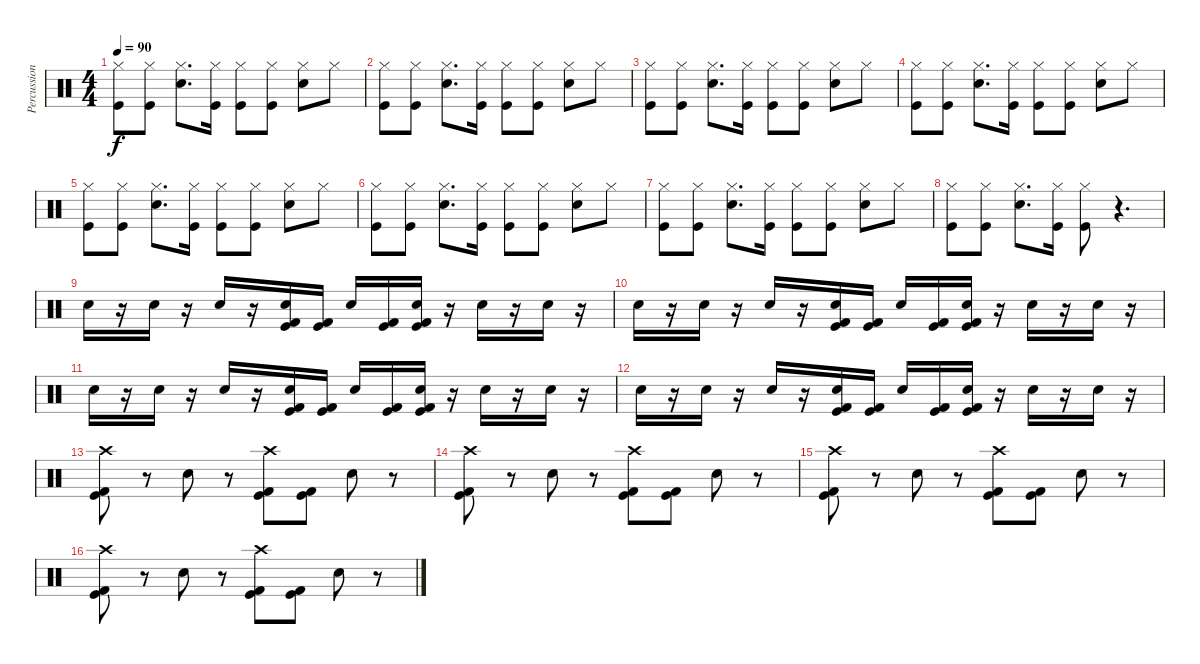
\track ("Percussions" "Percussion") {instrument percussion}
\staff {score}
\articulation defaults
\ts (4 4)
\tempo 90
\clef neutral
\ks c
("Hi-Hat (closed)" "Kick (hit)").8{dy f} ("Hi-Hat (closed)" "Kick (hit)").8 ("Hi-Hat (closed)" "Snare (hit) 2").8{d} ("Hi-Hat (closed)" "Kick (hit)").16 ("Hi-Hat (closed)" "Kick (hit)").8 ("Hi-Hat (closed)" "Kick (hit)").8 ("Hi-Hat (closed)" "Snare (hit) 2").8 "Hi-Hat (closed)".8 |
("Hi-Hat (closed)" "Kick (hit)").8 ("Hi-Hat (closed)" "Kick (hit)").8 ("Hi-Hat (closed)" "Snare (hit) 2").8{d} ("Hi-Hat (closed)" "Kick (hit)").16 ("Hi-Hat (closed)" "Kick (hit)").8 ("Hi-Hat (closed)" "Kick (hit)").8 ("Hi-Hat (closed)" "Snare (hit) 2").8 "Hi-Hat (closed)".8 |
("Hi-Hat (closed)" "Kick (hit)").8 ("Hi-Hat (closed)" "Kick (hit)").8 ("Hi-Hat (closed)" "Snare (hit) 2").8{d} ("Hi-Hat (closed)" "Kick (hit)").16 ("Hi-Hat (closed)" "Kick (hit)").8 ("Hi-Hat (closed)" "Kick (hit)").8 ("Hi-Hat (closed)" "Snare (hit) 2").8 "Hi-Hat (closed)".8 |
("Hi-Hat (closed)" "Kick (hit)").8 ("Hi-Hat (closed)" "Kick (hit)").8 ("Hi-Hat (closed)" "Snare (hit) 2").8{d} ("Hi-Hat (closed)" "Kick (hit)").16 ("Hi-Hat (closed)" "Kick (hit)").8 ("Hi-Hat (closed)" "Kick (hit)").8 ("Hi-Hat (closed)" "Snare (hit) 2").8 "Hi-Hat (closed)".8 |
("Hi-Hat (closed)" "Kick (hit)").8 ("Hi-Hat (closed)" "Kick (hit)").8 ("Hi-Hat (closed)" "Snare (hit) 2").8{d} ("Hi-Hat (closed)" "Kick (hit)").16 ("Hi-Hat (closed)" "Kick (hit)").8 ("Hi-Hat (closed)" "Kick (hit)").8 ("Hi-Hat (closed)" "Snare (hit) 2").8 "Hi-Hat (closed)".8 |
("Hi-Hat (closed)" "Kick (hit)").8 ("Hi-Hat (closed)" "Kick (hit)").8 ("Hi-Hat (closed)" "Snare (hit) 2").8{d} ("Hi-Hat (closed)" "Kick (hit)").16 ("Hi-Hat (closed)" "Kick (hit)").8 ("Hi-Hat (closed)" "Kick (hit)").8 ("Hi-Hat (closed)" "Snare (hit) 2").8 "Hi-Hat (closed)".8 |
("Hi-Hat (closed)" "Kick (hit)").8 ("Hi-Hat (closed)" "Kick (hit)").8 ("Hi-Hat (closed)" "Snare (hit) 2").8{d} ("Hi-Hat (closed)" "Kick (hit)").16 ("Hi-Hat (closed)" "Kick (hit)").8 ("Hi-Hat (closed)" "Kick (hit)").8 ("Hi-Hat (closed)" "Snare (hit) 2").8 "Hi-Hat (closed)".8 |
("Hi-Hat (closed)" "Kick (hit)").8 ("Hi-Hat (closed)" "Kick (hit)").8 ("Hi-Hat (closed)" "Snare (hit) 2").8{d} ("Hi-Hat (closed)" "Kick (hit)").16 ("Hi-Hat (closed)" "Kick (hit)").8 r.4{d} |
"Snare (hit) 2".16 r.16 "Snare (hit) 2".16 r.16 "Snare (hit) 2".16 r.16 ("Snare (hit) 2" "Kick (hit) 2" "Kick (hit)").16 ("Kick (hit) 2" "Kick (hit)").16 "Snare (hit) 2".16 ("Kick (hit) 2" "Kick (hit)").16 ("Snare (hit) 2" "Kick (hit) 2" "Kick (hit)").16 r.16 "Snare (hit) 2".16 r.16 "Snare (hit) 2".16 r.16 |
"Snare (hit) 2".16 r.16 "Snare (hit) 2".16 r.16 "Snare (hit) 2".16 r.16 ("Snare (hit) 2" "Kick (hit) 2" "Kick (hit)").16 ("Kick (hit) 2" "Kick (hit)").16 "Snare (hit) 2".16 ("Kick (hit) 2" "Kick (hit)").16 ("Snare (hit) 2" "Kick (hit) 2" "Kick (hit)").16 r.16 "Snare (hit) 2".16 r.16 "Snare (hit) 2".16 r.16 |
"Snare (hit) 2".16 r.16 "Snare (hit) 2".16 r.16 "Snare (hit) 2".16 r.16 ("Snare (hit) 2" "Kick (hit) 2" "Kick (hit)").16 ("Kick (hit) 2" "Kick (hit)").16 "Snare (hit) 2".16 ("Kick (hit) 2" "Kick (hit)").16 ("Snare (hit) 2" "Kick (hit) 2" "Kick (hit)").16 r.16 "Snare (hit) 2".16 r.16 "Snare (hit) 2".16 r.16 |
"Snare (hit) 2".16 r.16 "Snare (hit) 2".16 r.16 "Snare (hit) 2".16 r.16 ("Snare (hit) 2" "Kick (hit) 2" "Kick (hit)").16 ("Kick (hit) 2" "Kick (hit)").16 "Snare (hit) 2".16 ("Kick (hit) 2" "Kick (hit)").16 ("Snare (hit) 2" "Kick (hit) 2" "Kick (hit)").16 r.16 "Snare (hit) 2".16 r.16 "Snare (hit) 2".16 r.16 |
("Crash high (hit)" "Kick (hit)" "Kick (hit) 2").8 r.8 "Snare (hit) 2".8 r.8 ("Crash high (hit)" "Kick (hit)" "Kick (hit) 2").8 ("Kick (hit)" "Kick (hit) 2").8 "Snare (hit) 2".8 r.8 |
("Crash high (hit)" "Kick (hit)" "Kick (hit) 2").8 r.8 "Snare (hit) 2".8 r.8 ("Crash high (hit)" "Kick (hit)" "Kick (hit) 2").8 ("Kick (hit)" "Kick (hit) 2").8 "Snare (hit) 2".8 r.8 |
("Crash high (hit)" "Kick (hit)" "Kick (hit) 2").8 r.8 "Snare (hit) 2".8 r.8 ("Crash high (hit)" "Kick (hit)" "Kick (hit) 2").8 ("Kick (hit)" "Kick (hit) 2").8 "Snare (hit) 2".8 r.8 |
("Crash high (hit)" "Kick (hit)" "Kick (hit) 2").8 r.8 "Snare (hit) 2".8 r.8 ("Crash high (hit)" "Kick (hit)" "Kick (hit) 2").8 ("Kick (hit)" "Kick (hit) 2").8 "Snare (hit) 2".8 r.8
